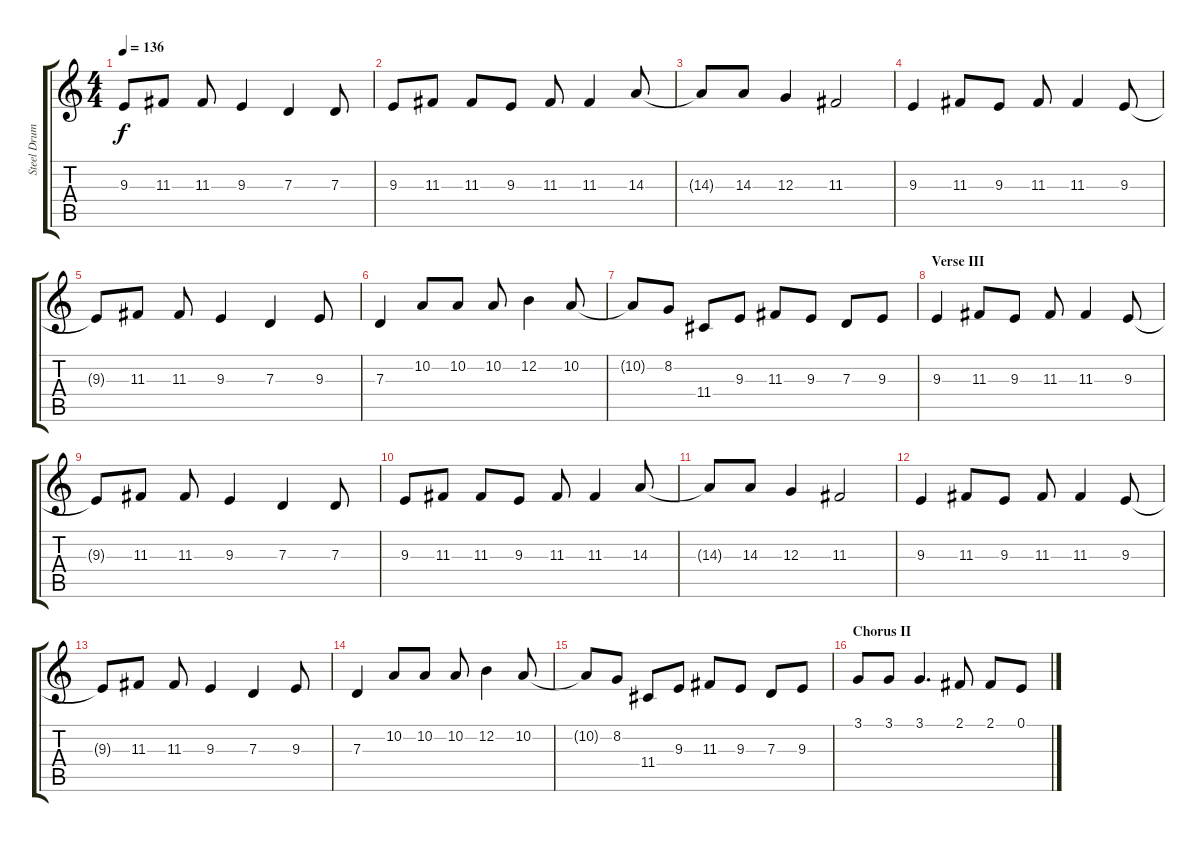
\track ("Steel Drums" "Steel Drum") {instrument steeldrums}
\staff {score tabs}
\tuning (E4 B3 G3 D3 A2 E2) {hide}
\ts (4 4)
\tempo 136
\clef g2
\ks c
9.3{t}.8{dy f} 11.3.8 11.3.8 9.3.4 7.3.4 7.3.8 |
9.3.8 11.3.8 11.3.8 9.3.8 11.3.8 11.3.4 14.3.8 |
14.3{t}.8 14.3.8 12.3.4 11.3.2 |
9.3.4 11.3.8 9.3.8 11.3.8 11.3.4 9.3.8 |
9.3{t}.8 11.3.8 11.3.8 9.3.4 7.3.4 9.3.8 |
7.3.4 10.2.8 10.2.8 10.2.8 12.2.4 10.2.8 |
10.2{t}.8 8.2.8 11.4.8 9.3.8 11.3.8 9.3.8 7.3.8 9.3.8 |
\section ("" "Verse III")
9.3.4 11.3.8 9.3.8 11.3.8 11.3.4 9.3.8 |
9.3{t}.8 11.3.8 11.3.8 9.3.4 7.3.4 7.3.8 |
9.3.8 11.3.8 11.3.8 9.3.8 11.3.8 11.3.4 14.3.8 |
14.3{t}.8 14.3.8 12.3.4 11.3.2 |
9.3.4 11.3.8 9.3.8 11.3.8 11.3.4 9.3.8 |
9.3{t}.8 11.3.8 11.3.8 9.3.4 7.3.4 9.3.8 |
7.3.4 10.2.8 10.2.8 10.2.8 12.2.4 10.2.8 |
10.2{t}.8 8.2.8 11.4.8 9.3.8 11.3.8 9.3.8 7.3.8 9.3.8 |
\section ("" "Chorus II")
3.1.8 3.1.8 3.1.4{d} 2.1.8 2.1.8 0.1.8
